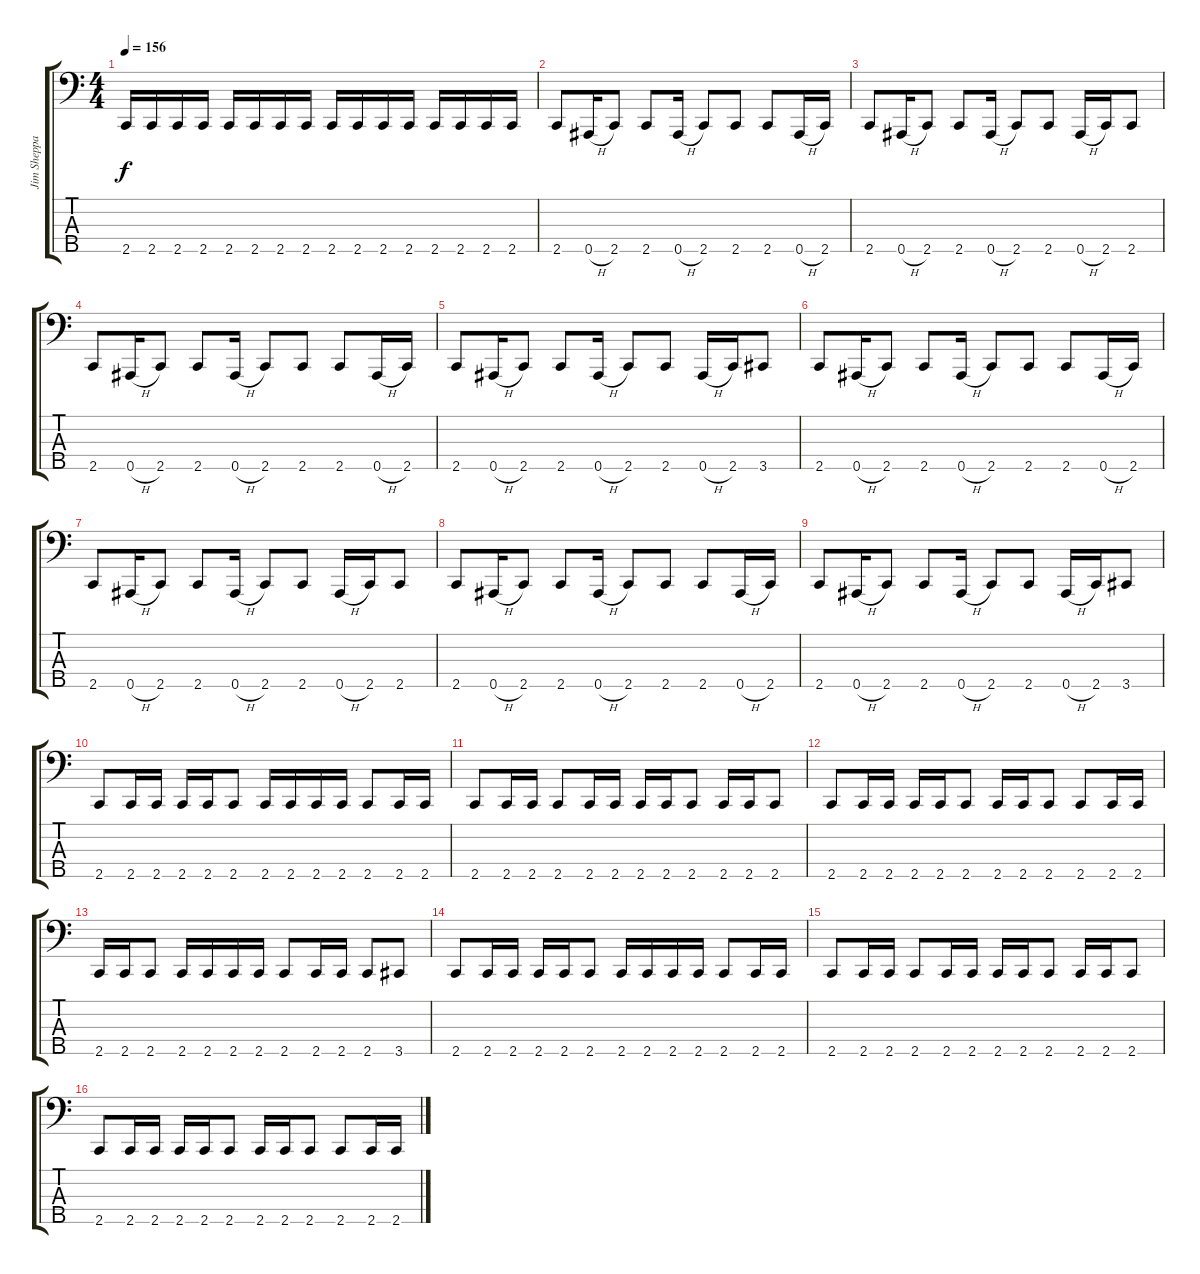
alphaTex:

\track ("Jim Sheppard" "Jim Sheppa") {instrument electricbasspick}
\staff {score tabs}
\tuning (Gb2 Db2 Ab1 Eb1 Bb0) {hide}
\ts (4 4)
\tempo 156
\clef f4
\ks c
2.5.16{dy f} 2.5.16 2.5.16 2.5.16 2.5.16 2.5.16 2.5.16 2.5.16 2.5.16 2.5.16 2.5.16 2.5.16 2.5.16 2.5.16 2.5.16 2.5.16 |
\section ("" "")
2.5.8 0.5{h}.16 2.5.8 2.5.8 0.5{h}.16 2.5.8 2.5.8 2.5.8 0.5{h}.16 2.5.16 |
2.5.8 0.5{h}.16 2.5.8 2.5.8 0.5{h}.16 2.5.8 2.5.8 0.5{h}.16 2.5.16 2.5.8 |
2.5.8 0.5{h}.16 2.5.8 2.5.8 0.5{h}.16 2.5.8 2.5.8 2.5.8 0.5{h}.16 2.5.16 |
2.5.8 0.5{h}.16 2.5.8 2.5.8 0.5{h}.16 2.5.8 2.5.8 0.5{h}.16 2.5.16 3.5.8 |
2.5.8 0.5{h}.16 2.5.8 2.5.8 0.5{h}.16 2.5.8 2.5.8 2.5.8 0.5{h}.16 2.5.16 |
2.5.8 0.5{h}.16 2.5.8 2.5.8 0.5{h}.16 2.5.8 2.5.8 0.5{h}.16 2.5.16 2.5.8 |
2.5.8 0.5{h}.16 2.5.8 2.5.8 0.5{h}.16 2.5.8 2.5.8 2.5.8 0.5{h}.16 2.5.16 |
2.5.8 0.5{h}.16 2.5.8 2.5.8 0.5{h}.16 2.5.8 2.5.8 0.5{h}.16 2.5.16 3.5.8 |
\section ("" "")
2.5.8 2.5.16 2.5.16 2.5.16 2.5.16 2.5.8 2.5.16 2.5.16 2.5.16 2.5.16 2.5.8 2.5.16 2.5.16 |
2.5.8 2.5.16 2.5.16 2.5.8 2.5.16 2.5.16 2.5.16 2.5.16 2.5.8 2.5.16 2.5.16 2.5.8 |
2.5.8 2.5.16 2.5.16 2.5.16 2.5.16 2.5.8 2.5.16 2.5.16 2.5.8 2.5.8 2.5.16 2.5.16 |
2.5.16 2.5.16 2.5.8 2.5.16 2.5.16 2.5.16 2.5.16 2.5.8 2.5.16 2.5.16 2.5.8 3.5.8 |
2.5.8 2.5.16 2.5.16 2.5.16 2.5.16 2.5.8 2.5.16 2.5.16 2.5.16 2.5.16 2.5.8 2.5.16 2.5.16 |
2.5.8 2.5.16 2.5.16 2.5.8 2.5.16 2.5.16 2.5.16 2.5.16 2.5.8 2.5.16 2.5.16 2.5.8 |
2.5.8 2.5.16 2.5.16 2.5.16 2.5.16 2.5.8 2.5.16 2.5.16 2.5.8 2.5.8 2.5.16 2.5.16
